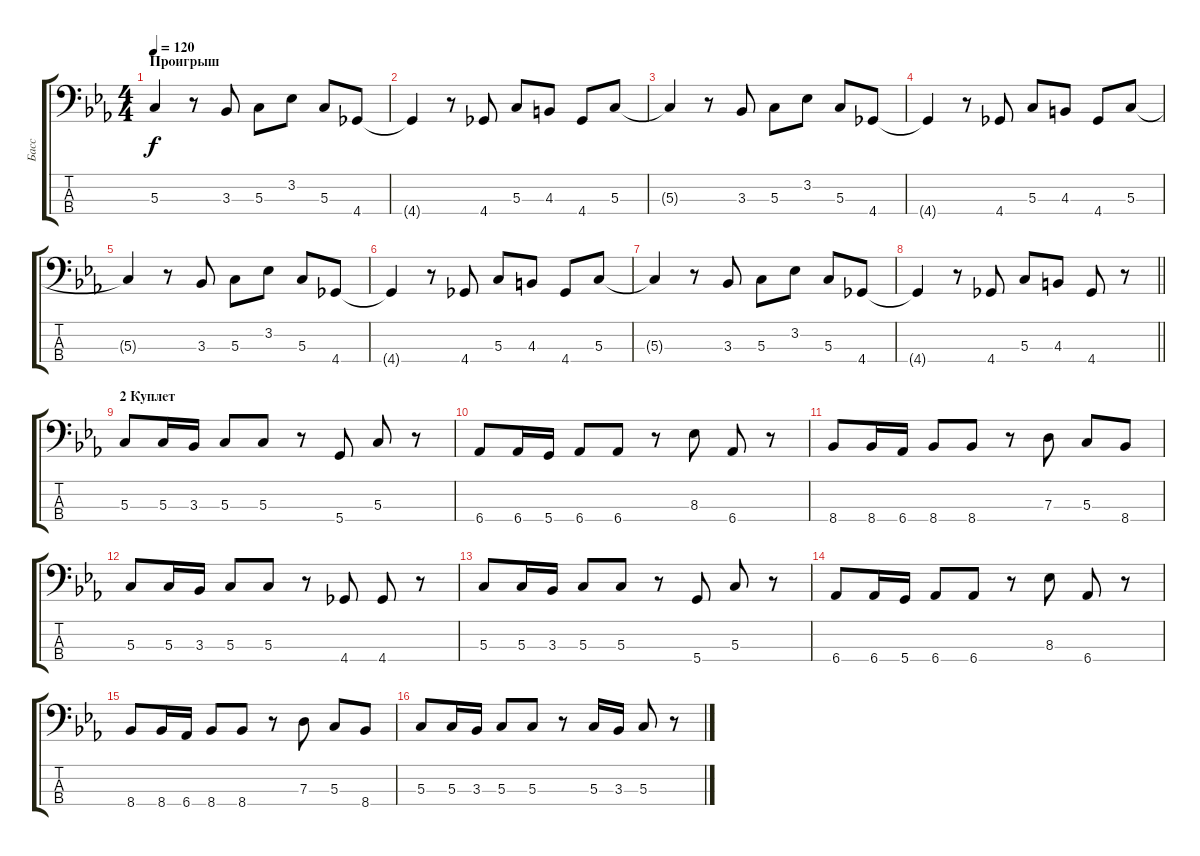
\track ("Басс" "Басс") {instrument electricbassfinger}
\staff {score tabs}
\tuning (F2 C2 G1 D1) {hide}
\ts (4 4)
\section ("" "Проигрыш")
\tempo 120
\clef f4
\ks cminor
5.3.4{dy f} r.8 3.3.8 5.3.8 3.2.8 5.3.8 4.4.8 |
4.4{t}.4 r.8 4.4.8 5.3.8 4.3.8 4.4.8 5.3.8 |
5.3{t}.4 r.8 3.3.8 5.3.8 3.2.8 5.3.8 4.4.8 |
4.4{t}.4 r.8 4.4.8 5.3.8 4.3.8 4.4.8 5.3.8 |
5.3{t}.4 r.8 3.3.8 5.3.8 3.2.8 5.3.8 4.4.8 |
4.4{t}.4 r.8 4.4.8 5.3.8 4.3.8 4.4.8 5.3.8 |
5.3{t}.4 r.8 3.3.8 5.3.8 3.2.8 5.3.8 4.4.8 |
\barLineRight lightlight
4.4{t}.4 r.8 4.4.8 5.3.8 4.3.8 4.4.8 r.8 |
\section ("" "2 Куплет")
5.3.8 5.3.16 3.3.16 5.3.8 5.3.8 r.8 5.4.8 5.3.8 r.8 |
6.4.8 6.4.16 5.4.16 6.4.8 6.4.8 r.8 8.3.8 6.4.8 r.8 |
8.4.8 8.4.16 6.4.16 8.4.8 8.4.8 r.8 7.3.8 5.3.8 8.4.8 |
5.3.8 5.3.16 3.3.16 5.3.8 5.3.8 r.8 4.4.8 4.4.8 r.8 |
5.3.8 5.3.16 3.3.16 5.3.8 5.3.8 r.8 5.4.8 5.3.8 r.8 |
6.4.8 6.4.16 5.4.16 6.4.8 6.4.8 r.8 8.3.8 6.4.8 r.8 |
8.4.8 8.4.16 6.4.16 8.4.8 8.4.8 r.8 7.3.8 5.3.8 8.4.8 |
5.3.8 5.3.16 3.3.16 5.3.8 5.3.8 r.8 5.3.16 3.3.16 5.3.8 r.8
